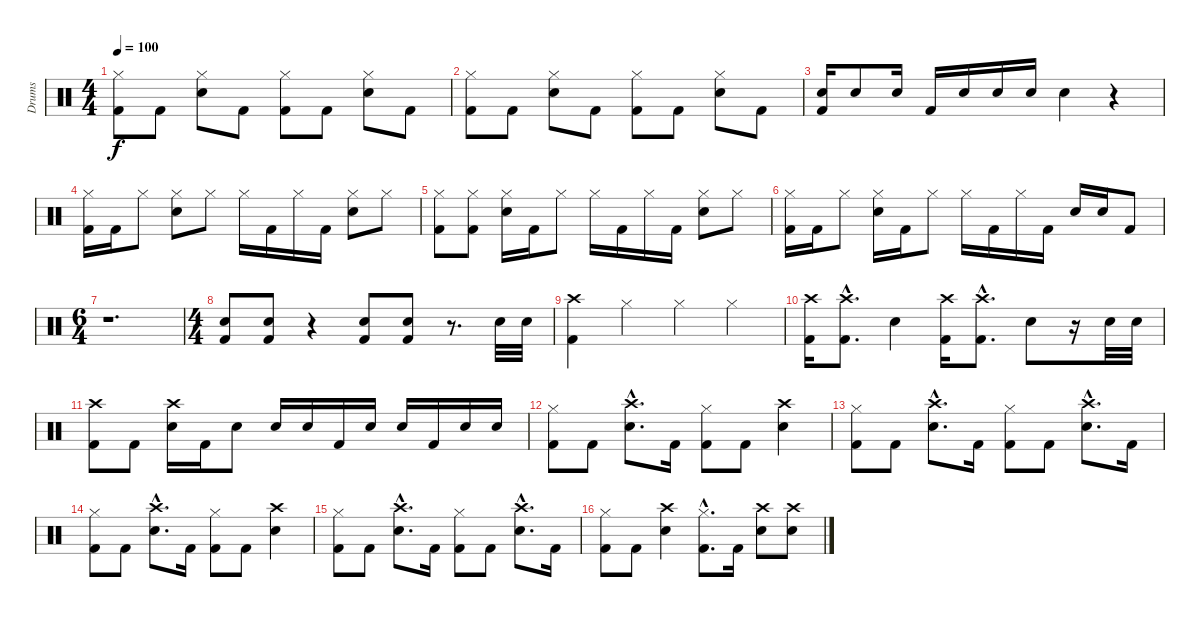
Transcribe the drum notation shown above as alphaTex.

\track ("Drums" "Drums") {instrument percussion}
\staff {score}
\articulation defaults
\ts (4 4)
\tempo 100
\clef neutral
\ks c
("Hi-Hat (closed)" "Kick (hit) 2").8{dy f} "Kick (hit) 2".8 ("Hi-Hat (closed)" "Electric Snare (hit)").8 "Kick (hit) 2".8 ("Hi-Hat (closed)" "Kick (hit) 2").8 "Kick (hit) 2".8 ("Hi-Hat (closed)" "Electric Snare (hit)").8 "Kick (hit) 2".8 |
("Hi-Hat (closed)" "Kick (hit) 2").8 "Kick (hit) 2".8 ("Hi-Hat (closed)" "Electric Snare (hit)").8 "Kick (hit) 2".8 ("Hi-Hat (closed)" "Kick (hit) 2").8 "Kick (hit) 2".8 ("Hi-Hat (closed)" "Electric Snare (hit)").8 "Kick (hit) 2".8 |
("Electric Snare (hit)" "Kick (hit) 2").16 "Electric Snare (hit)".8 "Electric Snare (hit)".16 "Kick (hit) 2".16 "Electric Snare (hit)".16 "Electric Snare (hit)".16 "Electric Snare (hit)".16 "Electric Snare (hit)".4 r.4 |
("Hi-Hat (closed)" "Kick (hit) 2").16 "Kick (hit) 2".16 "Hi-Hat (closed)".8 ("Hi-Hat (closed)" "Electric Snare (hit)").8 "Hi-Hat (closed)".8 "Hi-Hat (closed)".16 "Kick (hit) 2".16 "Hi-Hat (closed)".16 "Kick (hit) 2".16 ("Hi-Hat (closed)" "Electric Snare (hit)").8 "Hi-Hat (closed)".8 |
("Hi-Hat (closed)" "Kick (hit) 2").8 ("Hi-Hat (closed)" "Kick (hit) 2").8 ("Hi-Hat (closed)" "Electric Snare (hit)").16 "Kick (hit) 2".16 "Hi-Hat (closed)".8 "Hi-Hat (closed)".16 "Kick (hit) 2".16 "Hi-Hat (closed)".16 "Kick (hit) 2".16 ("Hi-Hat (closed)" "Electric Snare (hit)").8 "Hi-Hat (closed)".8 |
("Hi-Hat (closed)" "Kick (hit) 2").16 "Kick (hit) 2".16 "Hi-Hat (closed)".8 ("Hi-Hat (closed)" "Electric Snare (hit)").16 "Kick (hit) 2".16 "Hi-Hat (closed)".8 "Hi-Hat (closed)".16 "Kick (hit) 2".16 "Hi-Hat (closed)".16 "Kick (hit) 2".16 "Electric Snare (hit)".16 "Electric Snare (hit)".16 "Kick (hit) 2".8 |
\ts (6 4)
r.1{d} |
\ts (4 4)
("Electric Snare (hit)" "Kick (hit) 2").8 ("Electric Snare (hit)" "Kick (hit) 2").8 r.4 ("Electric Snare (hit)" "Kick (hit) 2").8 ("Electric Snare (hit)" "Kick (hit) 2").8 r.8{d} "Electric Snare (hit)".32 "Electric Snare (hit)".32 |
("Crash high (hit)" "Kick (hit) 2").4 "Hi-Hat (closed)".4 "Hi-Hat (closed)".4 "Hi-Hat (closed)".4 |
("Crash high (hit)" "Kick (hit) 2").16 ("Crash high (hit)"{hac} "Kick (hit) 2"{hac}).8{d} "Electric Snare (hit)".4 ("Crash high (hit)" "Kick (hit) 2").16 ("Crash high (hit)"{hac} "Kick (hit) 2"{hac}).8{d} "Electric Snare (hit)".8 r.16 "Electric Snare (hit)".32 "Electric Snare (hit)".32 |
("Crash high (hit)" "Kick (hit) 2").8 "Kick (hit) 2".8 ("Crash high (hit)" "Electric Snare (hit)").16 "Kick (hit) 2".16 "Electric Snare (hit)".8 "Electric Snare (hit)".16 "Electric Snare (hit)".16 "Kick (hit) 2".16 "Electric Snare (hit)".16 "Electric Snare (hit)".16 "Kick (hit) 2".16 "Electric Snare (hit)".16 "Electric Snare (hit)".16 |
("Hi-Hat (closed)" "Kick (hit) 2").8 "Kick (hit) 2".8 ("Crash high (hit)"{hac} "Electric Snare (hit)"{hac}).8{d} "Kick (hit) 2".16 ("Hi-Hat (closed)" "Kick (hit) 2").8 "Kick (hit) 2".8 ("Crash high (hit)" "Electric Snare (hit)").4 |
("Hi-Hat (closed)" "Kick (hit) 2").8 "Kick (hit) 2".8 ("Crash high (hit)"{hac} "Electric Snare (hit)"{hac}).8{d} "Kick (hit) 2".16 ("Hi-Hat (closed)" "Kick (hit) 2").8 "Kick (hit) 2".8 ("Crash high (hit)"{hac} "Electric Snare (hit)"{hac}).8{d} "Kick (hit) 2".16 |
("Hi-Hat (closed)" "Kick (hit) 2").8 "Kick (hit) 2".8 ("Crash high (hit)"{hac} "Electric Snare (hit)"{hac}).8{d} "Kick (hit) 2".16 ("Hi-Hat (closed)" "Kick (hit) 2").8 "Kick (hit) 2".8 ("Crash high (hit)" "Electric Snare (hit)").4 |
("Hi-Hat (closed)" "Kick (hit) 2").8 "Kick (hit) 2".8 ("Crash high (hit)"{hac} "Electric Snare (hit)"{hac}).8{d} "Kick (hit) 2".16 ("Hi-Hat (closed)" "Kick (hit) 2").8 "Kick (hit) 2".8 ("Crash high (hit)"{hac} "Electric Snare (hit)"{hac}).8{d} "Kick (hit) 2".16 |
("Hi-Hat (closed)" "Kick (hit) 2").8 "Kick (hit) 2".8 ("Crash high (hit)" "Electric Snare (hit)").4 ("Hi-Hat (closed)"{hac} "Kick (hit) 2"{hac}).8{d} "Kick (hit) 2".16 ("Crash high (hit)" "Electric Snare (hit)").8 ("Crash high (hit)" "Electric Snare (hit)").8
